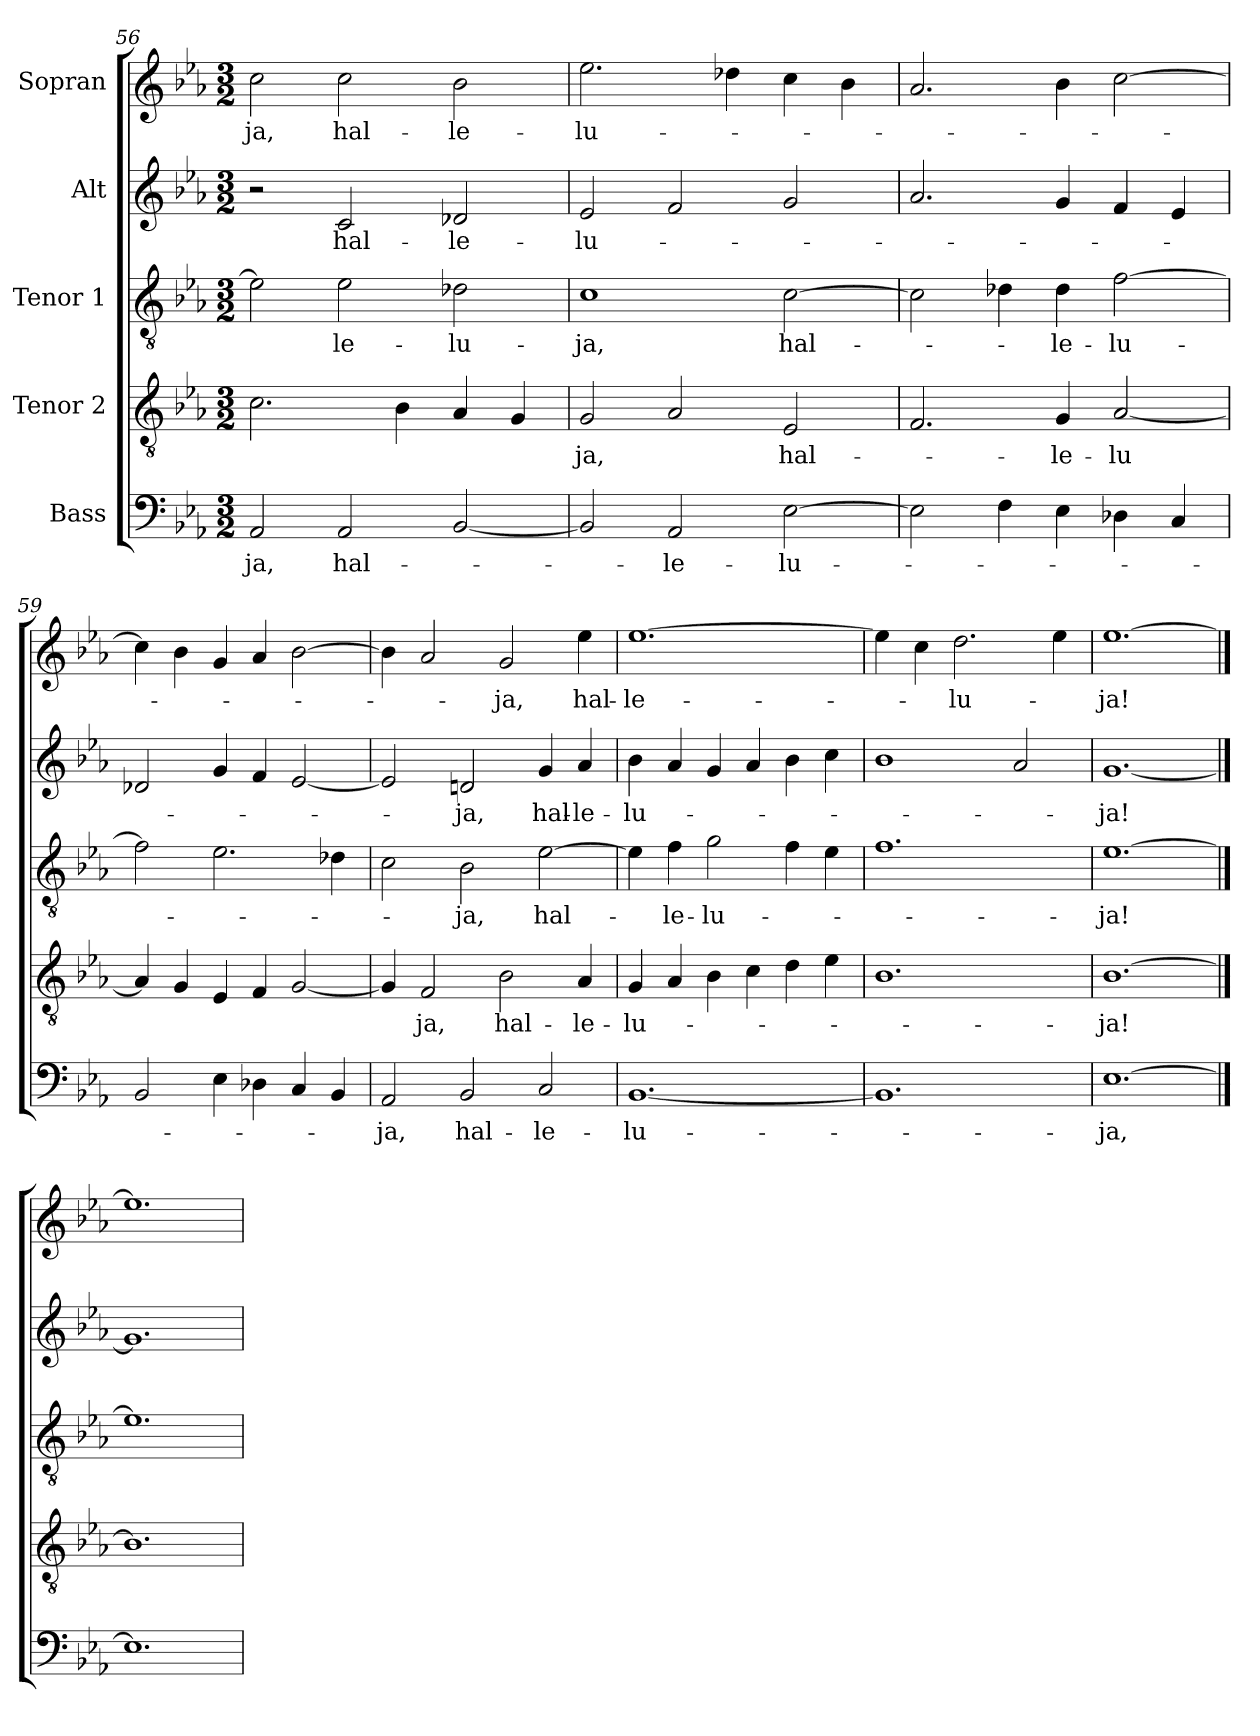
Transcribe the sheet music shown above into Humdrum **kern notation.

**kern	**text	**kern	**text	**kern	**text	**kern	**text	**kern	**text
*part5	*part5	*part4	*part4	*part3	*part3	*part2	*part2	*part1	*part1
*staff5	*staff5	*staff4	*staff4	*staff3	*staff3	*staff2	*staff2	*staff1	*staff1
*I"Bass	*	*I"Tenor 2	*	*I"Tenor 1	*	*I"Alt	*	*I"Sopran	*
*clefF4	*	*clefGv2	*	*clefGv2	*	*clefG2	*	*clefG2	*
*k[b-e-a-]	*	*k[b-e-a-]	*	*k[b-e-a-]	*	*k[b-e-a-]	*	*k[b-e-a-]	*
*M3/2	*	*M3/2	*	*M3/2	*	*M3/2	*	*M3/2	*
=56	=56	=56	=56	=56	=56	=56	=56	=56	=56
!	!LO:LY:b	!	!	!	!	!	!	!	!LO:LY:b
2AA-/	-ja,	2.c\	.	2e-\]	.	2r	.	2cc\	-ja,
!	!LO:LY:b	!	!	!	!LO:LY:b	!	!LO:LY:b	!	!LO:LY:b
2AA-/	hal-	.	.	2e-\	-le-	2c/	hal-	2cc\	hal-
.	.	4B-\	.	.	.	.	.	.	.
!	!	!	!	!	!LO:LY:b	!	!LO:LY:b	!	!LO:LY:b
[2BB-/	.	4A-/	.	2d-X\	-lu-	2d-X/	-le-	2b-\	-le-
.	.	4G/	.	.	.	.	.	.	.
=57	=57	=57	=57	=57	=57	=57	=57	=57	=57
!	!	!	!LO:LY:b	!	!LO:LY:b	!	!LO:LY:b	!	!LO:LY:b
2BB-/]	.	2G/	-ja,	1c	-ja,	2e-/	-lu-	2.ee-\	-lu-
!	!LO:LY:b	!	!	!	!	!	!	!	!
2AA-/	-le-	2A-/	.	.	.	2f/	.	.	.
.	.	.	.	.	.	.	.	4dd-X\	.
!	!LO:LY:b	!	!LO:LY:b	!	!LO:LY:b	!	!	!	!
[2E-\	-lu-	2E-/	hal-	[2c\	hal-	2g/	.	4cc\	.
.	.	.	.	.	.	.	.	4b-\	.
!!LO:LB:g=z
=58	=58	=58	=58	=58	=58	=58	=58	=58	=58
2E-\]	.	2.F/	.	2c\]	.	2.a-/	.	2.a-/	.
4F\	.	.	.	4d-X\	.	.	.	.	.
!	!	!	!LO:LY:b	!	!LO:LY:b	!	!	!	!
4E-\	.	4G/	-le-	4d-\	-le-	4g/	.	4b-\	.
!	!	!	!LO:LY:b	!	!LO:LY:b	!	!	!	!
4D-X\	.	[2A-/	-lu	[2f\	-lu-	4f/	.	[2cc\	.
4C/	.	.	.	.	.	4e-/	.	.	.
=59	=59	=59	=59	=59	=59	=59	=59	=59	=59
2BB-/	.	4A-/]	.	2f\]	.	2d-X/	.	4cc\]	.
.	.	4G/	.	.	.	.	.	4b-\	.
4E-\	.	4E-/	.	2.e-\	.	4g/	.	4g/	.
4D-X\	.	4F/	.	.	.	4f/	.	4a-/	.
4C/	.	[2G/	.	.	.	[2e-/	.	[2b-\	.
4BB-/	.	.	.	4d-X\	.	.	.	.	.
=60	=60	=60	=60	=60	=60	=60	=60	=60	=60
!	!LO:LY:b	!	!	!	!	!	!	!	!
2AA-/	-ja,	4G/]	.	2c\	.	2e-/]	.	4b-\]	.
!	!	!	!LO:LY:b	!	!	!	!	!	!
.	.	2F/	ja,	.	.	.	.	2a-/	.
!	!LO:LY:b	!	!	!	!LO:LY:b	!	!LO:LY:b	!	!
2BB-/	hal-	.	.	2B-\	-ja,	2dn/	-ja,	.	.
!	!	!	!LO:LY:b	!	!	!	!	!	!LO:LY:b
.	.	2B-\	hal-	.	.	.	.	2g/	-ja,
!	!LO:LY:b	!	!	!	!LO:LY:b	!	!LO:LY:b	!	!
2C/	-le-	.	.	[2e-\	hal-	4g/	hal-	.	.
!	!	!	!LO:LY:b	!	!	!	!LO:LY:b	!	!LO:LY:b
.	.	4A-/	-le-	.	.	4a-/	-le-	4ee-\	hal-
=61	=61	=61	=61	=61	=61	=61	=61	=61	=61
!	!LO:LY:b	!	!LO:LY:b	!	!	!	!LO:LY:b	!	!LO:LY:b
[1.BB-	-lu-	4G/	-lu-	4e-\]	.	4b-\	-lu-	[1.ee-	-le-
!	!	!	!	!	!LO:LY:b	!	!	!	!
.	.	4A-/	.	4f\	-le-	4a-/	.	.	.
!	!	!	!	!	!LO:LY:b	!	!	!	!
.	.	4B-\	.	2g\	-lu-	4g/	.	.	.
.	.	4c\	.	.	.	4a-/	.	.	.
.	.	4d\	.	4f\	.	4b-\	.	.	.
.	.	4e-\	.	4e-\	.	4cc\	.	.	.
=62	=62	=62	=62	=62	=62	=62	=62	=62	=62
1.BB-]	.	1.B-	.	1.f	.	1b-	.	4ee-\]	.
.	.	.	.	.	.	.	.	4cc\	.
!	!	!	!	!	!	!	!	!	!LO:LY:b
.	.	.	.	.	.	.	.	2.dd\	-lu-
.	.	.	.	.	.	2a-/	.	.	.
.	.	.	.	.	.	.	.	4ee-\	.
=63	=63	=63	=63	=63	=63	=63	=63	=63	=63
!	!LO:LY:b	!	!LO:LY:b	!	!LO:LY:b	!	!LO:LY:b	!	!LO:LY:b
[1.E-	-ja,	[1.B-	-ja!	[1.e-	-ja!	[1.g	-ja!	[1.ee-	-ja!
==64	==64	==64	==64	==64	==64	==64	==64	==64	==64
1.E-]	.	1.B-]	.	1.e-]	.	1.g]	.	1.ee-]	.
=	=	=	=	=	=	=	=	=	=
*-	*-	*-	*-	*-	*-	*-	*-	*-	*-
